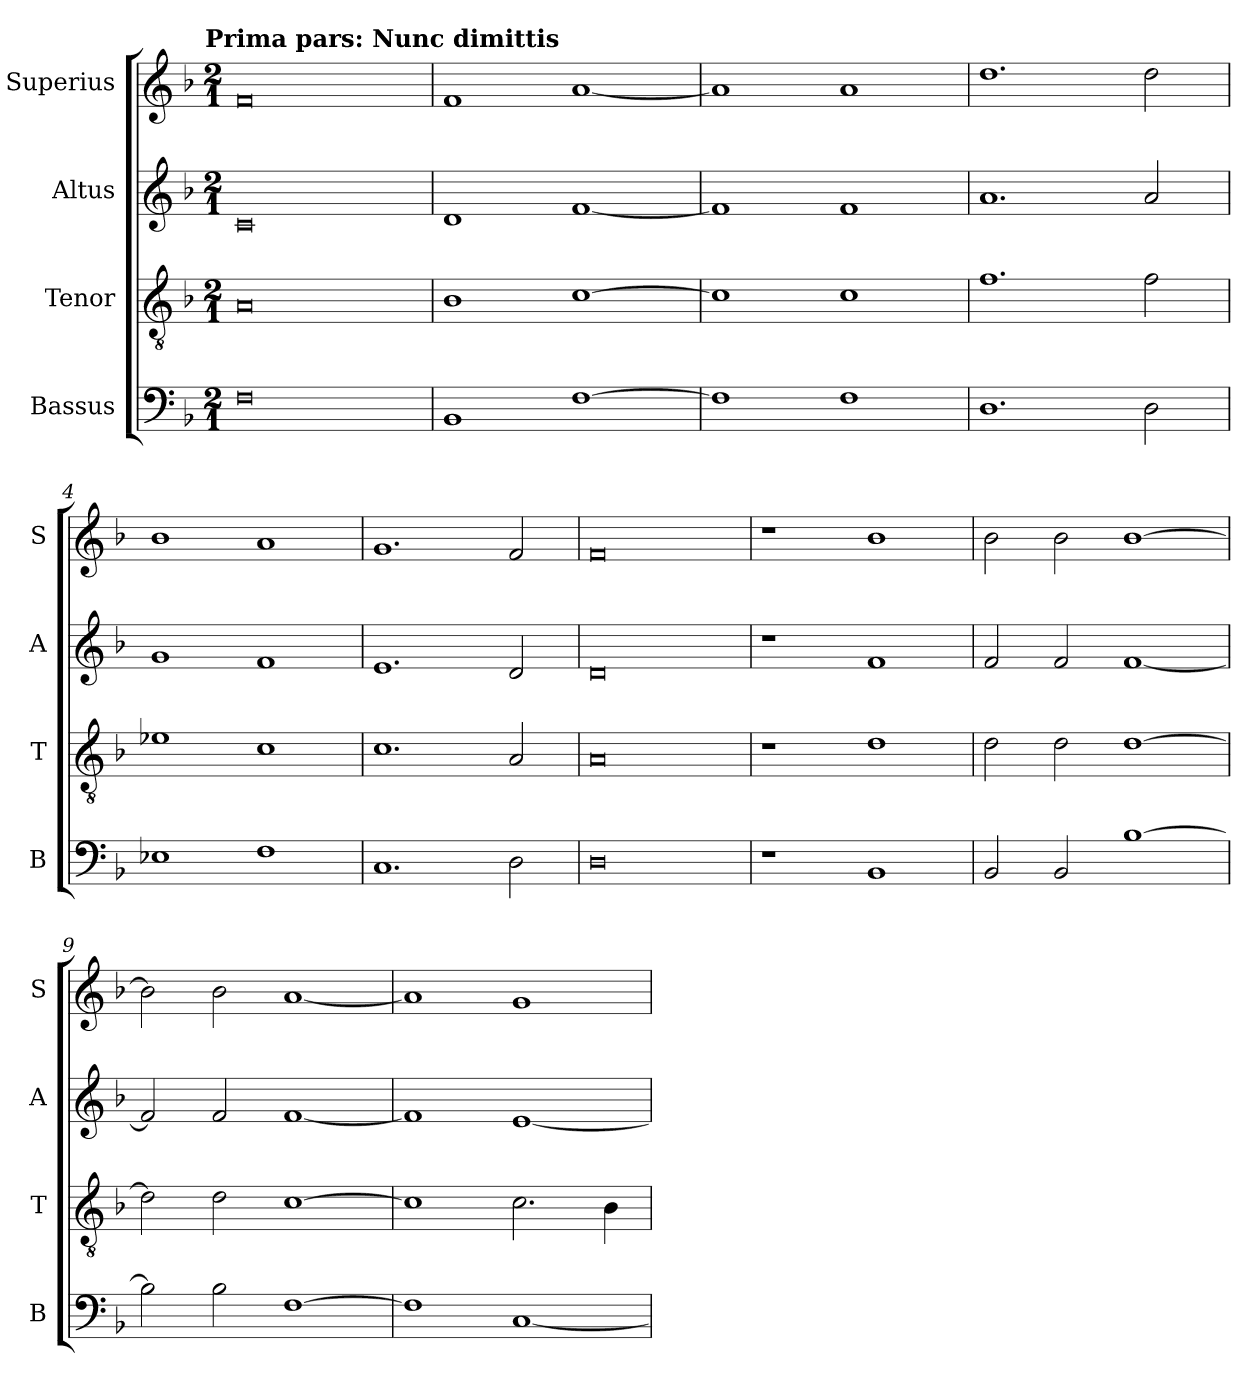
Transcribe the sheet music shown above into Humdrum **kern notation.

**kern	**kern	**kern	**kern
*part4	*part3	*part2	*part1
*staff4	*staff3	*staff2	*staff1
*I"Bassus	*I"Tenor	*I"Altus	*I"Superius
*I'B	*I'T	*I'A	*I'S
*clefF4	*clefGv2	*clefG2	*clefG2
*k[b-]	*k[b-]	*k[b-]	*k[b-]
*F:	*F:	*F:	*F:
!!LO:TX:omd:t=Prima pars&colon; Nunc dimittis
*M2/1	*M2/1	*M2/1	*M2/1
=	=	=	=
0F	0A	0c	0f
=1	=1	=1	=1
1BB-	1B-	1d	1f
[1F	[1c	[1f	[1a
=2	=2	=2	=2
1F]	1c]	1f]	1a]
1F	1c	1f	1a
=3	=3	=3	=3
1.D	1.f	1.a	1.dd
2D	2f	2a	2dd
=4	=4	=4	=4
1E-X	1e-X	1g	1b-
1F	1c	1f	1a
=5	=5	=5	=5
1.C	1.c	1.e	1.g
2D	2A	2d	2f
=6	=6	=6	=6
0D	0A	0d	0f
=7	=7	=7	=7
1r	1r	1r	1r
1BB-	1d	1f	1b-
=8	=8	=8	=8
2BB-	2d	2f	2b-
2BB-	2d	2f	2b-
[1B-	[1d	[1f	[1b-
=9	=9	=9	=9
2B-]	2d]	2f]	2b-]
2B-	2d	2f	2b-
[1F	[1c	[1f	[1a
=10	=10	=10	=10
1F]	1c]	1f]	1a]
[1C	2.c	[1e	1g
.	4B-	.	.
=	=	=	=
*-	*-	*-	*-
